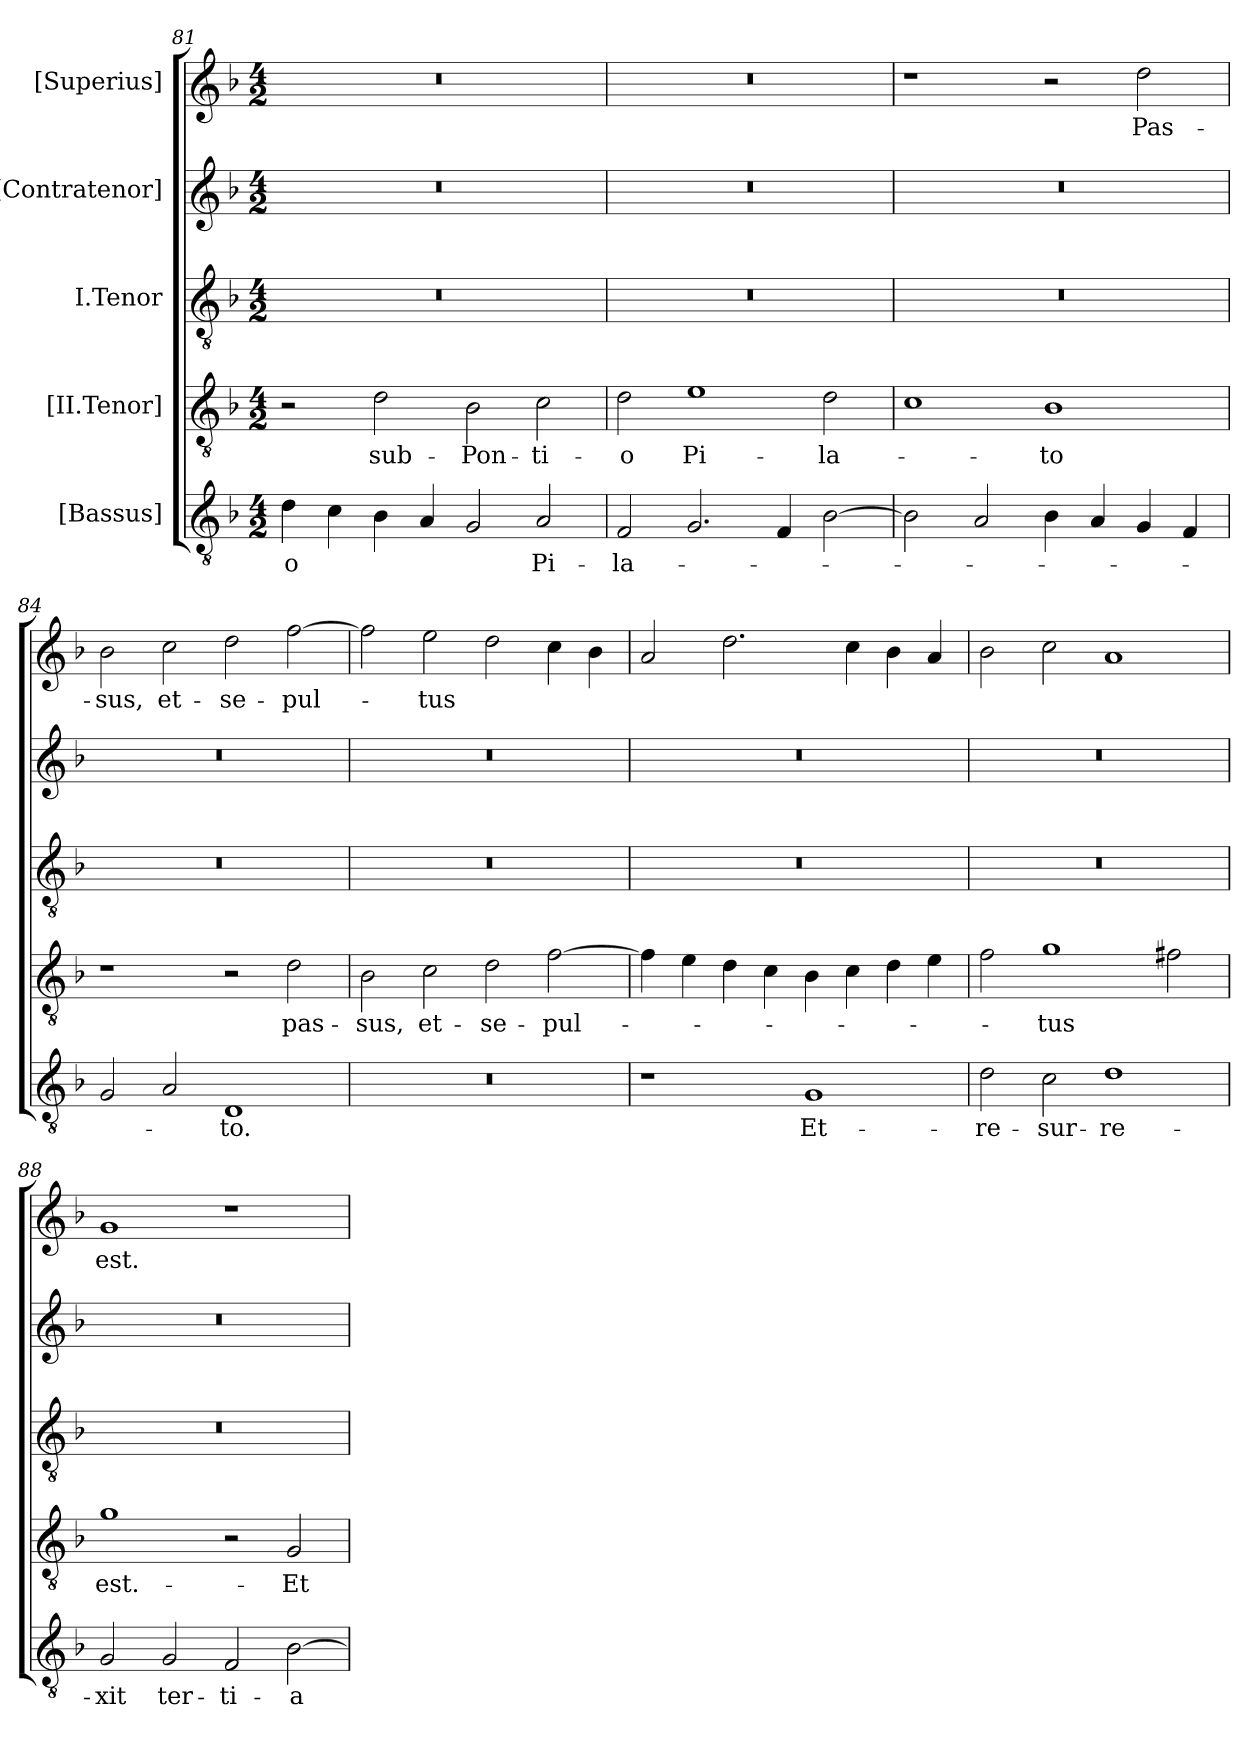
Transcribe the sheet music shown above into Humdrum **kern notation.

**kern	**text	**kern	**text	**kern	**kern	**kern	**text
*part5	*part5	*part4	*part4	*part3	*part2	*part1	*part1
*staff5	*staff5	*staff4	*staff4	*staff3	*staff2	*staff1	*staff1
*I"[Bassus]	*	*I"[II.Tenor]	*	*I"I.Tenor	*I"[Contratenor]	*I"[Superius]	*
*clefGv2	*	*clefGv2	*	*clefGv2	*clefG2	*clefG2	*
*k[b-]	*	*k[b-]	*	*k[b-]	*k[b-]	*k[b-]	*
*M4/2	*	*M4/2	*	*M4/2	*M4/2	*M4/2	*
=81	=81	=81	=81	=81	=81	=81	=81
4d\	-o	2r	.	0r	0r	0r	.
4c\	.	.	.	.	.	.	.
4B-\	.	2d\	sub-	.	.	.	.
4A/	.	.	.	.	.	.	.
2G/	.	2B-\	Pon-	.	.	.	.
2A/	Pi-	2c\	-ti-	.	.	.	.
=82	=82	=82	=82	=82	=82	=82	=82
2F/	-la-	2d\	-o	0r	0r	0r	.
2.G/	.	1e\	Pi-	.	.	.	.
4F/	.	.	.	.	.	.	.
[2B-\	.	2d\	-la-	.	.	.	.
=83	=83	=83	=83	=83	=83	=83	=83
2B-\]	.	1c\	.	0r	0r	1r	.
2A/	.	.	.	.	.	.	.
4B-\	.	1B-\	-to	.	.	2r	.
4A/	.	.	.	.	.	.	.
4G/	.	.	.	.	.	2dd\	Pas-
4F/	.	.	.	.	.	.	.
=84	=84	=84	=84	=84	=84	=84	=84
2G/	.	1r	.	0r	0r	2b-\	-sus,
2A/	.	.	.	.	.	2cc\	et-
1D/	-to.	2r	.	.	.	2dd\	se-
.	.	2d\	pas-	.	.	[2ff\	-pul-
=85	=85	=85	=85	=85	=85	=85	=85
0r	.	2B-\	-sus,	0r	0r	2ff\]	.
.	.	2c\	et-	.	.	2ee\	-tus
.	.	2d\	se-	.	.	2dd\	.
.	.	[2f\	-pul-	.	.	4cc\	.
.	.	.	.	.	.	4b-\	.
=86	=86	=86	=86	=86	=86	=86	=86
1r	.	4f\]	.	0r	0r	2a/	.
.	.	4e\	.	.	.	.	.
.	.	4d\	.	.	.	2.dd\	.
.	.	4c\	.	.	.	.	.
1G/	Et-	4B-\	.	.	.	.	.
.	.	4c\	.	.	.	4cc\	.
.	.	4d\	.	.	.	4b-\	.
.	.	4e\	.	.	.	4a/	.
=87	=87	=87	=87	=87	=87	=87	=87
2d\	re-	2f\	.	0r	0r	2b-\	.
2c\	-sur-	1g\	-tus	.	.	2cc\	.
1d\	-re-	.	.	.	.	1a/	.
.	.	2f#X\	.	.	.	.	.
=88	=88	=88	=88	=88	=88	=88	=88
2G/	-xit	1g\	est.-	0r	0r	1g/	est.-
2G/	ter-	.	.	.	.	.	.
2F/	-ti-	2r	.	.	.	1r	.
[2B-\	-a	2G/	Et-	.	.	.	.
=	=	=	=	=	=	=	=
*-	*-	*-	*-	*-	*-	*-	*-
